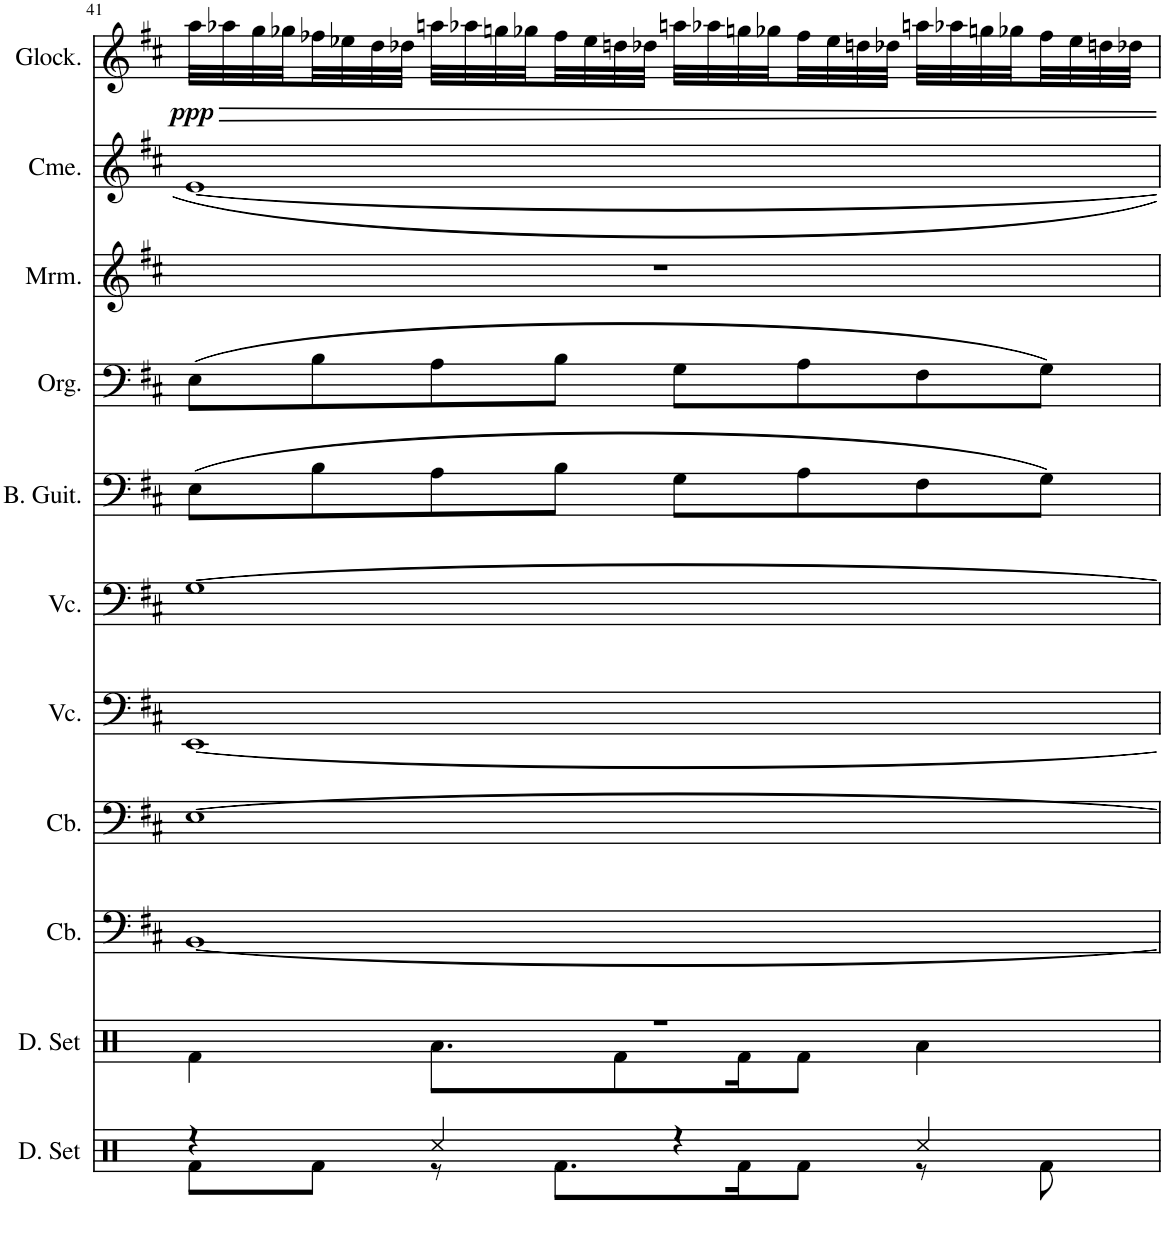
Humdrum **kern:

**kern	**kern	**kern	**kern	**kern	**kern	**kern	**kern	**kern	**kern	**kern	**dynam
*part11	*part10	*part9	*part8	*part7	*part6	*part5	*part4	*part3	*part2	*part1	*part1
*staff11	*staff10	*staff9	*staff8	*staff7	*staff6	*staff5	*staff4	*staff3	*staff2	*staff1	*staff1
*I"Drumset	*I"Drumset	*I"Contrabass	*I"Contrabass	*I"Violoncello	*I"Violoncello	*I"Bass Guitar	*I"Organ	*I"Marimba	*I"Chimes	*I"Glockenspiel	*
*I'D. Set	*I'D. Set	*I'Cb.	*I'Cb.	*I'Vc.	*I'Vc.	*I'B. Guit.	*I'Org.	*I'Mrm.	*I'Cme.	*I'Glock.	*
!!LO:PB:g=z
*clefX	*clefX	*clefF4	*clefF4	*clefF4	*clefF4	*clefF4	*clefF4	*clefG2	*clefG2	*clefG2	*
*	*	*Trd7c12	*Trd7c12	*	*	*Trd7c12	*	*	*	*Trd-14c-24	*
*k[]	*k[]	*k[f#c#]	*k[f#c#]	*k[f#c#]	*k[f#c#]	*k[f#c#]	*k[f#c#]	*k[f#c#]	*k[f#c#]	*k[f#c#]	*
*M4/4	*M4/4	*M4/4	*M4/4	*M4/4	*M4/4	*M4/4	*M4/4	*M4/4	*M4/4	*M4/4	*
=41	=41	=41	=41	=41	=41	=41	=41	=41	=41	=41	=41
*^	*^	*	*	*	*	*	*	*	*	*	*
!	!	!	!	!	!	!	!	!	!	!	!	!	!LO:DY:b
4r	8Rf\L	1r	4Rf\	[1BB	[1E	[1EE	[1G	(8E\L	(8E\L	1r	[1e	32aa\LLL	ppp
.	.	.	.	.	.	.	.	.	.	.	.	32aa-X\	.
.	.	.	.	.	.	.	.	.	.	.	.	32gg\	.
.	.	.	.	.	.	.	.	.	.	.	.	32gg-X\	.
.	8Rf\J	.	.	.	.	.	.	8B\	8B\	.	.	32ff-X\	.
.	.	.	.	.	.	.	.	.	.	.	.	32ee-X\	.
.	.	.	.	.	.	.	.	.	.	.	.	32dd\	.
.	.	.	.	.	.	.	.	.	.	.	.	32dd-X\JJJ	.
4Rcc/	8r	.	8.Ra\L	.	.	.	.	8A\	8A\	.	.	32aan\LLL	.
.	.	.	.	.	.	.	.	.	.	.	.	32aa-X\	.
.	.	.	.	.	.	.	.	.	.	.	.	32ggn\	.
.	.	.	.	.	.	.	.	.	.	.	.	32gg-X\	.
.	8.Rf\L	.	.	.	.	.	.	8B\J	8B\J	.	.	32ff-\	.
.	.	.	.	.	.	.	.	.	.	.	.	32ee-\	.
.	.	.	8Rf\	.	.	.	.	.	.	.	.	32ddn\	.
.	.	.	.	.	.	.	.	.	.	.	.	32dd-X\JJJ	.
4r	.	.	.	.	.	.	.	8G\L	8G\L	.	.	32aan\LLL	.
.	.	.	.	.	.	.	.	.	.	.	.	32aa-X\	.
.	16Rf\K	.	16Rf\K	.	.	.	.	.	.	.	.	32ggn\	.
.	.	.	.	.	.	.	.	.	.	.	.	32gg-X\	.
.	8Rf\J	.	8Rf\J	.	.	.	.	8A\	8A\	.	.	32ff-\	.
.	.	.	.	.	.	.	.	.	.	.	.	32ee-\	.
.	.	.	.	.	.	.	.	.	.	.	.	32ddn\	.
.	.	.	.	.	.	.	.	.	.	.	.	32dd-X\JJJ	.
4Rcc/	8r	.	4Ra\	.	.	.	.	8F#\	8F#\	.	.	32aan\LLL	.
.	.	.	.	.	.	.	.	.	.	.	.	32aa-X\	.
.	.	.	.	.	.	.	.	.	.	.	.	32ggn\	.
.	.	.	.	.	.	.	.	.	.	.	.	32gg-X\	.
.	8Rf\	.	.	.	.	.	.	8G\J)	8G\J)	.	.	32ff-\	.
.	.	.	.	.	.	.	.	.	.	.	.	32ee-\	.
.	.	.	.	.	.	.	.	.	.	.	.	32ddn\	.
.	.	.	.	.	.	.	.	.	.	.	.	32dd-X\JJJ	.
*v	*v	*	*	*	*	*	*	*	*	*	*	*	*
*	*v	*v	*	*	*	*	*	*	*	*	*	*
=	=	=	=	=	=	=	=	=	=	=	=
*-	*-	*-	*-	*-	*-	*-	*-	*-	*-	*-	*-
